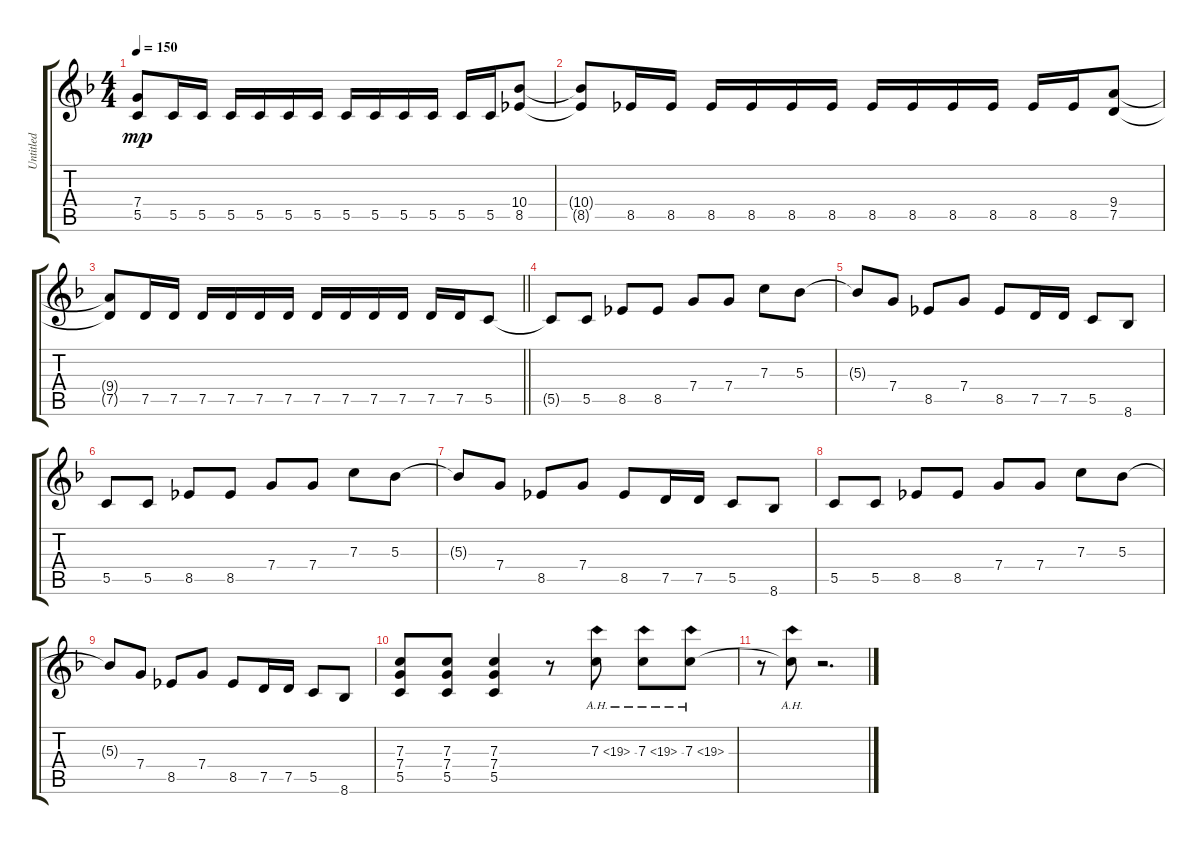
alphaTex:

\track ("Untitled" "Untitled") {instrument distortionguitar}
\staff {score tabs}
\tuning (D4 A3 F3 C3 G2 D2) {hide}
\ts (4 4)
\tempo 150
\clef g2
\ks f
(7.4{t} 5.5{t}).8{dy mp} 5.5.16 5.5.16 5.5.16 5.5.16 5.5.16 5.5.16 5.5.16 5.5.16 5.5.16 5.5.16 5.5.16 5.5.16 (10.4 8.5).8 |
(10.4{t} 8.5{t}).8 8.5.16 8.5.16 8.5.16 8.5.16 8.5.16 8.5.16 8.5.16 8.5.16 8.5.16 8.5.16 8.5.16 8.5.16 (9.4 7.5).8 |
\barLineRight lightlight
(9.4{t} 7.5{t}).8 7.5.16 7.5.16 7.5.16 7.5.16 7.5.16 7.5.16 7.5.16 7.5.16 7.5.16 7.5.16 7.5.16 7.5.16 5.5.8 |
5.5{t}.8 5.5.8 8.5.8 8.5.8 7.4.8 7.4.8 7.3.8 5.3.8 |
5.3{t}.8 7.4.8 8.5.8 7.4.8 8.5.8 7.5.16 7.5.16 5.5.8 8.6.8 |
5.5.8 5.5.8 8.5.8 8.5.8 7.4.8 7.4.8 7.3.8 5.3.8 |
5.3{t}.8 7.4.8 8.5.8 7.4.8 8.5.8 7.5.16 7.5.16 5.5.8 8.6.8 |
5.5.8 5.5.8 8.5.8 8.5.8 7.4.8 7.4.8 7.3.8 5.3.8 |
5.3{t}.8 7.4.8 8.5.8 7.4.8 8.5.8 7.5.16 7.5.16 5.5.8 8.6.8 |
(7.3 7.4 5.5).8 (7.3 7.4 5.5).8 (7.3 7.4 5.5).4 r.8 7.3{ah 12}.8 7.3{ah 12}.8 7.3{ah 12}.8 |
r.8 7.3{ah 12 t}.8 r.2{d}
